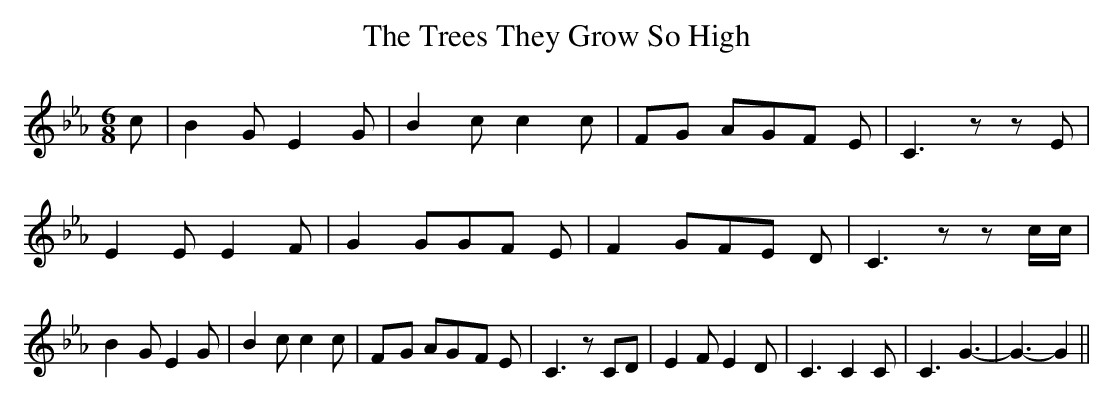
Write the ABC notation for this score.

X:1
T:The Trees They Grow So High
M:6/8
L:1/8
K:Eb
 c| B2 G E2 G| B2- c c2 c|F-G AG-F E| C3 z z E| E2 E E2 F| G2 GG-F E|\
 F2 GF-E D| C3 z z c/2c/2| B2- G E2 G| B2 c c2 c|F-G AG-F E| C3 z CD|\
 E2 F E2 D| C3 C2 C| C3 G3-| G3- G2||
